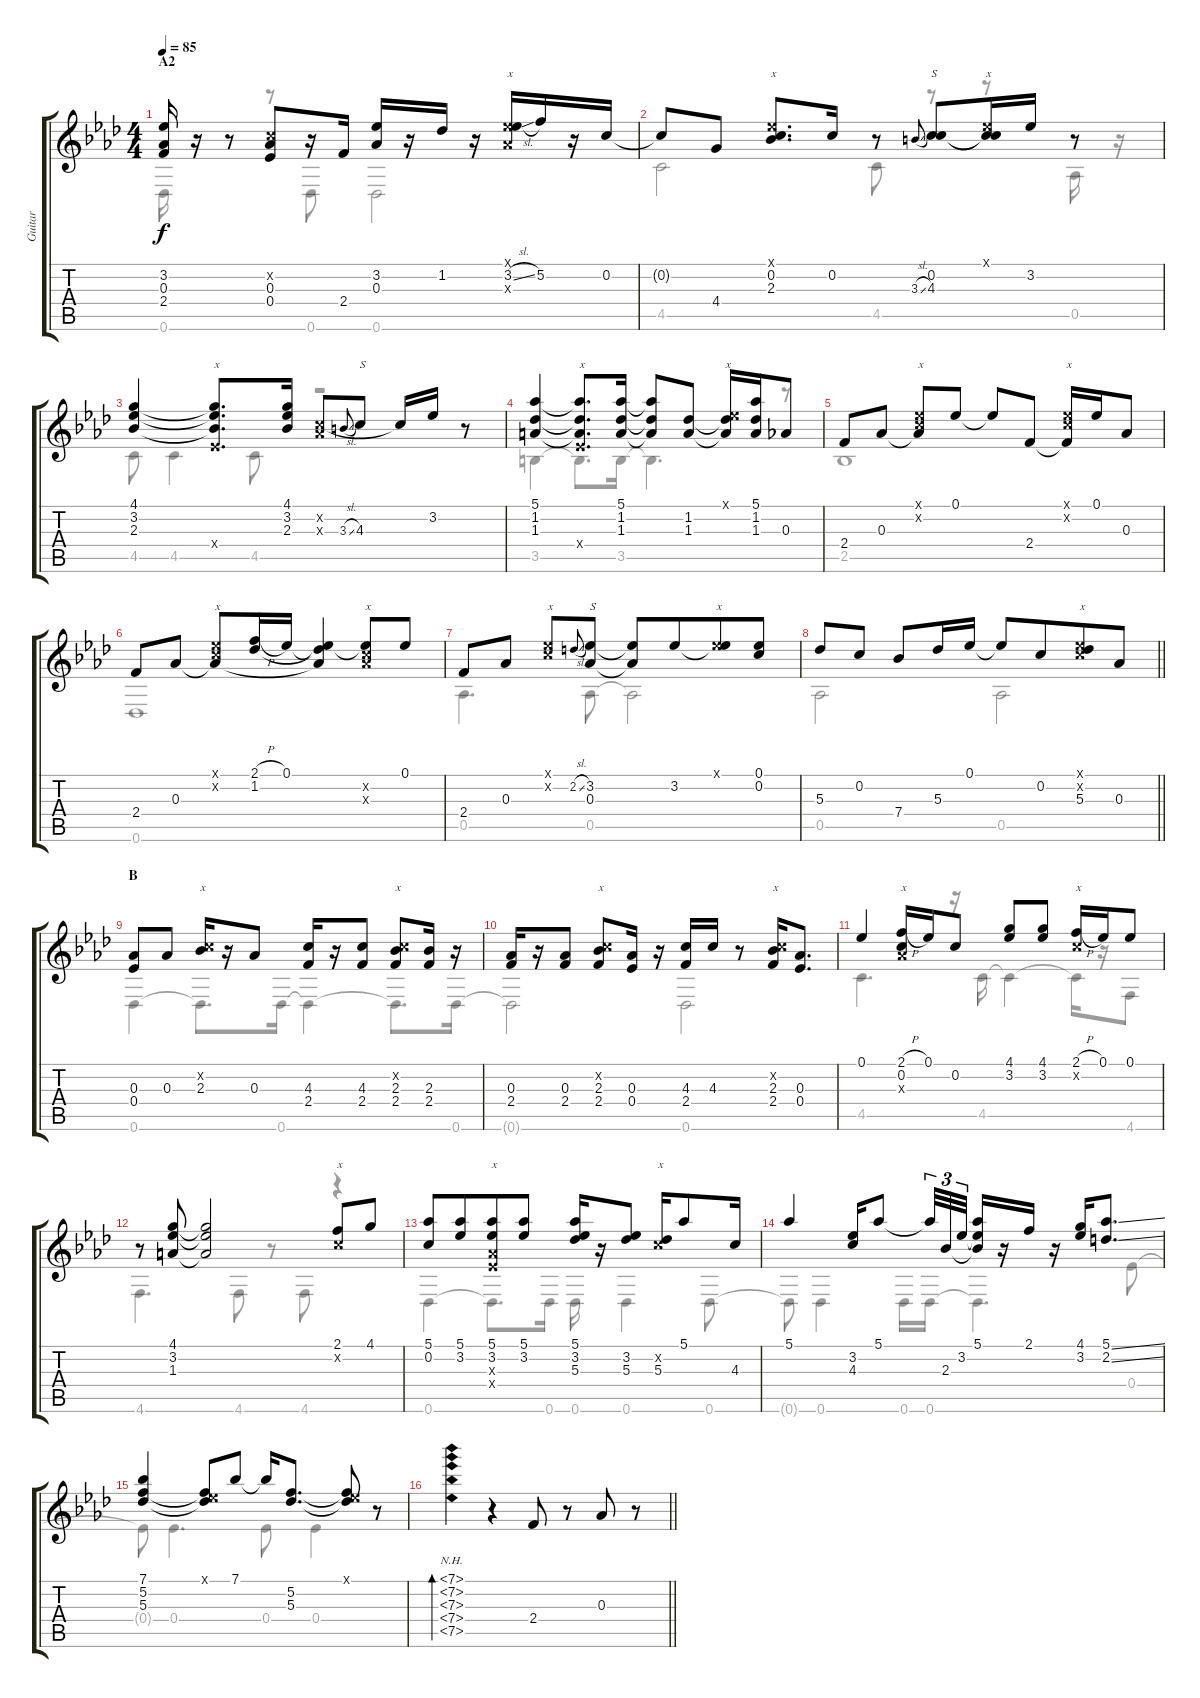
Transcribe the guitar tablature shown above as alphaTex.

\track ("Guitar" "Guitar") {instrument acousticguitarsteel}
\staff {score tabs}
\tuning (Eb4 C4 Ab3 Eb3 Ab2 Db2) {hide}
\voice
\ts (4 4)
\section ("" "A2")
\tempo 85
\clef g2
\ks ab
(3.2 0.3 2.4).16{dy f} r.16 r.8 (0.2{x} 0.3 0.4).8 r.16 2.4.16 (3.2 0.3).16 r.16 1.2.16 r.16 (0.1{x} 3.2{sl} 0.3{x}).16{txt "x"} 5.2.16 r.16 0.2.16 |
0.2{t}.8 4.4.8 (0.1{x} 0.2 2.3).8{d txt "x"} 0.2.16 r.8 3.3{sl}.8{gr onbeat} (0.2 4.3).8{txt "S" beam merge} (0.1{x} 0.2{t} 4.3{t}).16{txt "x"} 3.2.16 r.8 |
(4.1 3.2 2.3).4 (4.1{t} 3.2{t} 2.3{t} 0.4{x}).8{d txt "x"} (4.1 3.2 2.3).16 (0.2{x} 0.3{x}).8 3.3{sl}.8{gr onbeat} 4.3.8{txt "S"} 0.2{t}.16 3.2.16 r.8 |
(5.1 1.2 1.3).4 (5.1{t} 1.2{t} 1.3{t} 0.4{x}).8{d txt "x"} (5.1 1.2 1.3).16 (5.1{t} 1.2{t} 1.3{t}).8 (1.2 1.3).8 (0.1{x} 1.2{t} 1.3{t}).16{txt "x"} (5.1 1.2 1.3).16 0.3.8 |
2.4.8 0.3.8 (0.1{x} 0.2{x} 0.3{t}).8{txt "x"} 0.1.8 0.1{t}.8 2.4.8 (0.1{x} 0.2{x} 2.4{t}).16{txt "x"} 0.1.16 0.3.8 |
2.4.8 0.3.8 (0.1{x} 0.2{x} 0.3{t}).8{txt "x"} (2.1{h} 1.2).16 0.1.16 (0.1{t} 1.2{t} 0.3{t}).4 (0.1{t} 0.2{x} 0.3{x}).8{txt "x"} 0.1.8 |
2.4.8 0.3.8 (0.1{x} 0.2{x}).8{txt "x"} 2.2{sl}.8{gr onbeat} (3.2 0.3).8{txt "S"} (3.2{t} 0.3{t}).8 3.2.8{beam merge} (0.1{x} 3.2{t}).8{txt "x"} (0.1 0.2).8 |
\barLineRight lightlight
5.3.8 0.2.8 7.4.8 5.3.16 0.1.16 0.1{t}.8 0.2.8{beam merge} (0.1{x} 0.2{x} 5.3).8{txt "x"} 0.3.8 |
\section ("" "B")
(0.3 0.4).8 0.3.8 (0.2{x} 2.3).16{txt "x"} r.16 0.3.8 (4.3 2.4).16 r.16 (4.3 2.4).8 (0.2{x} 2.3 2.4).8{txt "x"} (2.3 2.4).16 r.16 |
(0.3 2.4).16 r.16 (0.3 2.4).8 (0.2{x} 2.3 2.4).8{txt "x"} (0.3 0.4).16 r.16 (4.3 2.4).16 4.3.16 r.8 (0.2{x} 2.3 2.4).16{txt "x"} (0.3 0.4).8{d} |
0.1.4 (2.1{h} 0.2 0.3{x}).16{txt "x"} 0.1.16 0.2.8 (4.1 3.2).8 (4.1 3.2).8 (2.1{h} 0.2{x}).16{txt "x"} 0.1.16 0.1.8 |
r.8 (4.1 3.2 1.3).8 (4.1{t} 3.2{t} 1.3{t}).2 (2.1 0.2{x}).8{txt "x"} 4.1.8 |
(5.1 0.2).8 (5.1 3.2).8{beam merge} (5.1 3.2 0.3{x} 0.4{x}).8{txt "x"} (5.1 3.2).8 (5.1 3.2 5.3).16 r.16 (3.2 5.3).8 (0.2{x} 5.3).16{txt "x"} 5.1.8 4.3.16 |
5.1.4 (3.2 4.3).16 5.1.8 5.1{t}.32{tu (3 2)} 2.3.32{tu (3 2)} 3.2.32{tu (3 2)} (5.1 3.2{t} 2.3{t}).16 r.16 2.1.16 r.16 (4.1 3.2).16 (5.1{ss} 2.2{ss}).8{d} |
(7.1 5.2 5.3).4 (0.1{x} 5.2{t} 5.3{t}).8 7.1.8 7.1{t}.16 (5.2 5.3).8{d} (0.1{x} 5.2{t} 5.3{t}).8 r.8 |
\barLineRight lightlight
(7.1{nh} 7.2{nh} 7.3{nh} 7.4{nh} 7.5{nh}).4{bd 120} r.4 2.4.8 r.8 0.3.8 r.8
\voice
\clef g2
\ottava regular
\simile none
\ks ab
0.6.16{dy f} r.16 r.8 r.8 0.6.8 0.6.2 |
4.5.2 4.5.8 r.8 r.8 0.5.16 r.16 |
4.5.8 4.5.4 4.5.8 r.2 |
3.5.4 3.5{t}.8{d} 3.5.16 3.5{t}.4{d} r.8 |
2.5.1 |
0.6.1 |
0.5.4{d} 0.5.8 0.5{t}.2 |
\barLineRight lightlight
0.5.2 0.5.2 |
0.6.4 0.6{t}.8{d} 0.6.16 0.6{t}.4 0.6{t}.8{d} 0.6.16 |
0.6{t}.2 0.6.2 |
4.5.4{d} r.16 4.5.16 4.5{t}.4 4.5{t}.16 r.16 4.6.8 |
4.6.4{d} 4.6.8 r.8 4.6.8 r.4 |
0.6.4 0.6{t}.8{d} 0.6.16 0.6.16 r.16 0.6.4 0.6.8 |
0.6{t}.8 0.6.4 0.6.16 0.6.16 0.6{t}.4{d} 0.4.8 |
0.4{t}.8 0.4.4{d} 0.4.8 0.4.4 r.8 |
\barLineRight lightlight
